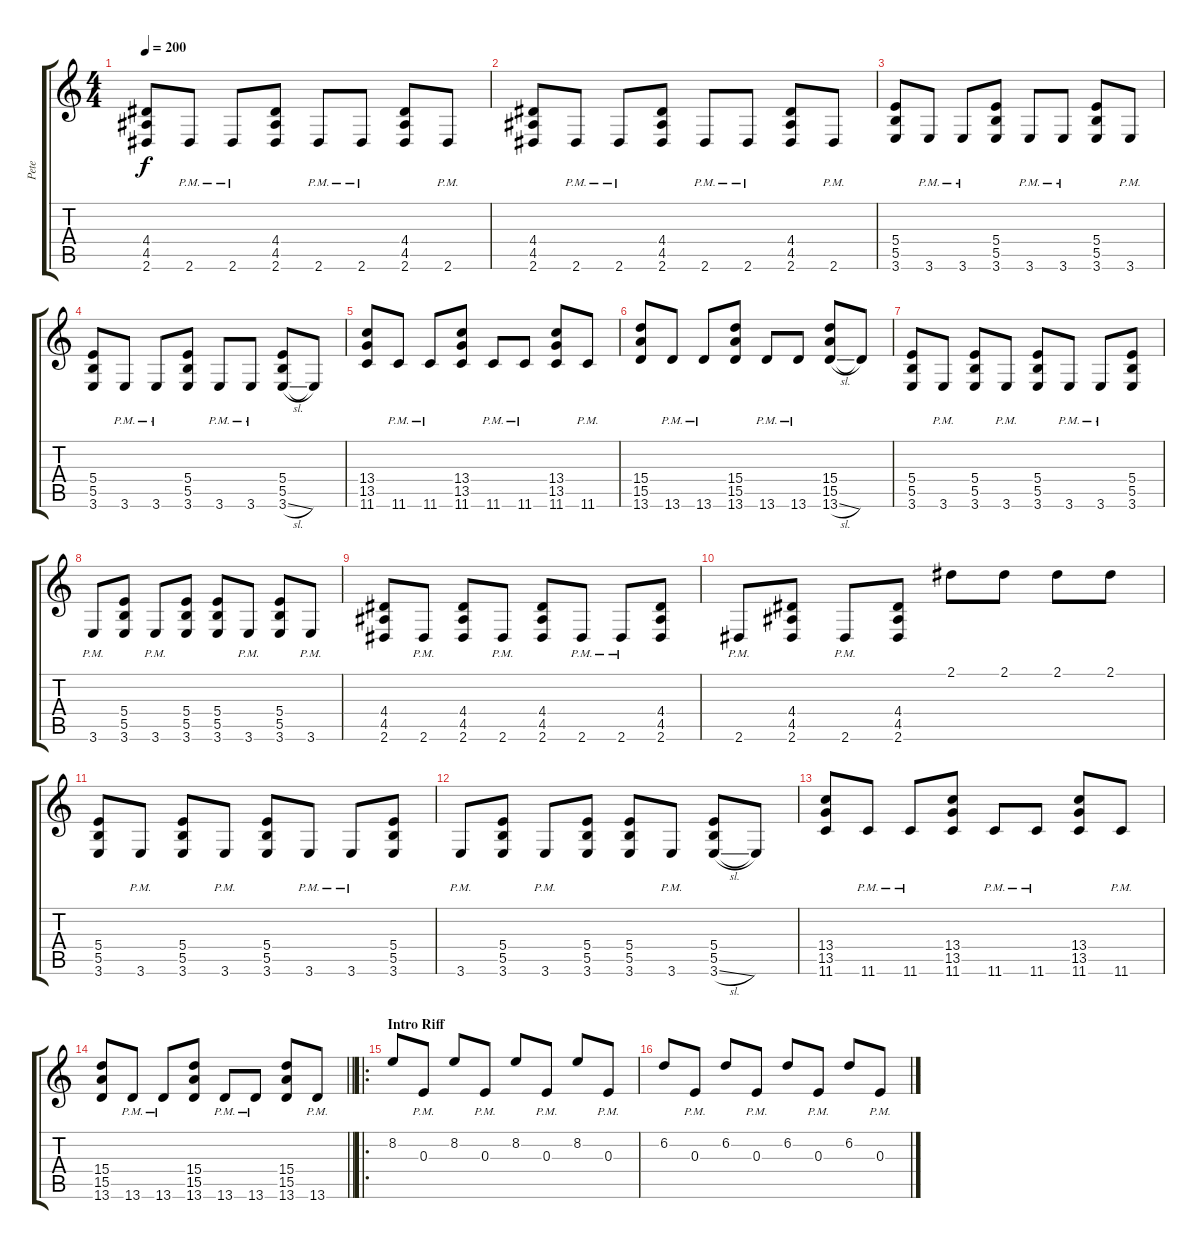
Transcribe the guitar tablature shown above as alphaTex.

\track ("Pete" "Pete") {instrument distortionguitar}
\staff {score tabs}
\tuning (Db4 Ab3 E3 B2 Gb2 Db2) {hide}
\ts (4 4)
\tempo 200
\clef g2
\ks c
(4.4 4.5 2.6).8{dy f} 2.6{pm}.8 2.6{pm}.8 (4.4 4.5 2.6).8 2.6{pm}.8 2.6{pm}.8 (4.4 4.5 2.6).8 2.6{pm}.8 |
(4.4 4.5 2.6).8 2.6{pm}.8 2.6{pm}.8 (4.4 4.5 2.6).8 2.6{pm}.8 2.6{pm}.8 (4.4 4.5 2.6).8 2.6{pm}.8 |
(5.4 5.5 3.6).8 3.6{pm}.8 3.6{pm}.8 (5.4 5.5 3.6).8 3.6{pm}.8 3.6{pm}.8 (5.4 5.5 3.6).8 3.6{pm}.8 |
(5.4 5.5 3.6).8 3.6{pm}.8 3.6{pm}.8 (5.4 5.5 3.6).8 3.6{pm}.8 3.6{pm}.8 (5.4 5.5 3.6{sl}).8 3.6{t}.8 |
(13.4 13.5 11.6).8 11.6{pm}.8 11.6{pm}.8 (13.4 13.5 11.6).8 11.6{pm}.8 11.6{pm}.8 (13.4 13.5 11.6).8 11.6{pm}.8 |
(15.4 15.5 13.6).8 13.6{pm}.8 13.6{pm}.8 (15.4 15.5 13.6).8 13.6{pm}.8 13.6{pm}.8 (15.4 15.5 13.6{sl}).8 13.6{t}.8 |
(5.4 5.5 3.6).8 3.6{pm}.8 (5.4 5.5 3.6).8 3.6{pm}.8 (5.4 5.5 3.6).8 3.6{pm}.8 3.6{pm}.8 (5.4 5.5 3.6).8 |
3.6{pm}.8 (5.4 5.5 3.6).8 3.6{pm}.8 (5.4 5.5 3.6).8 (5.4 5.5 3.6).8 3.6{pm}.8 (5.4 5.5 3.6).8 3.6{pm}.8 |
(4.4 4.5 2.6).8 2.6{pm}.8 (4.4 4.5 2.6).8 2.6{pm}.8 (4.4 4.5 2.6).8 2.6{pm}.8 2.6{pm}.8 (4.4 4.5 2.6).8 |
2.6{pm}.8 (4.4 4.5 2.6).8 2.6{pm}.8 (4.4 4.5 2.6).8 2.1.8 2.1.8 2.1.8 2.1.8 |
(5.4 5.5 3.6).8 3.6{pm}.8 (5.4 5.5 3.6).8 3.6{pm}.8 (5.4 5.5 3.6).8 3.6{pm}.8 3.6{pm}.8 (5.4 5.5 3.6).8 |
3.6{pm}.8 (5.4 5.5 3.6).8 3.6{pm}.8 (5.4 5.5 3.6).8 (5.4 5.5 3.6).8 3.6{pm}.8 (5.4 5.5 3.6{sl}).8 3.6{t}.8 |
(13.4 13.5 11.6).8 11.6{pm}.8 11.6{pm}.8 (13.4 13.5 11.6).8 11.6{pm}.8 11.6{pm}.8 (13.4 13.5 11.6).8 11.6{pm}.8 |
\barLineRight lightlight
(15.4 15.5 13.6).8 13.6{pm}.8 13.6{pm}.8 (15.4 15.5 13.6).8 13.6{pm}.8 13.6{pm}.8 (15.4 15.5 13.6).8 13.6{pm}.8 |
\ro
\section ("" "Intro Riff")
8.2.8 0.3{pm}.8 8.2.8 0.3{pm}.8 8.2.8 0.3{pm}.8 8.2.8 0.3{pm}.8 |
6.2.8 0.3{pm}.8 6.2.8 0.3{pm}.8 6.2.8 0.3{pm}.8 6.2.8 0.3{pm}.8
